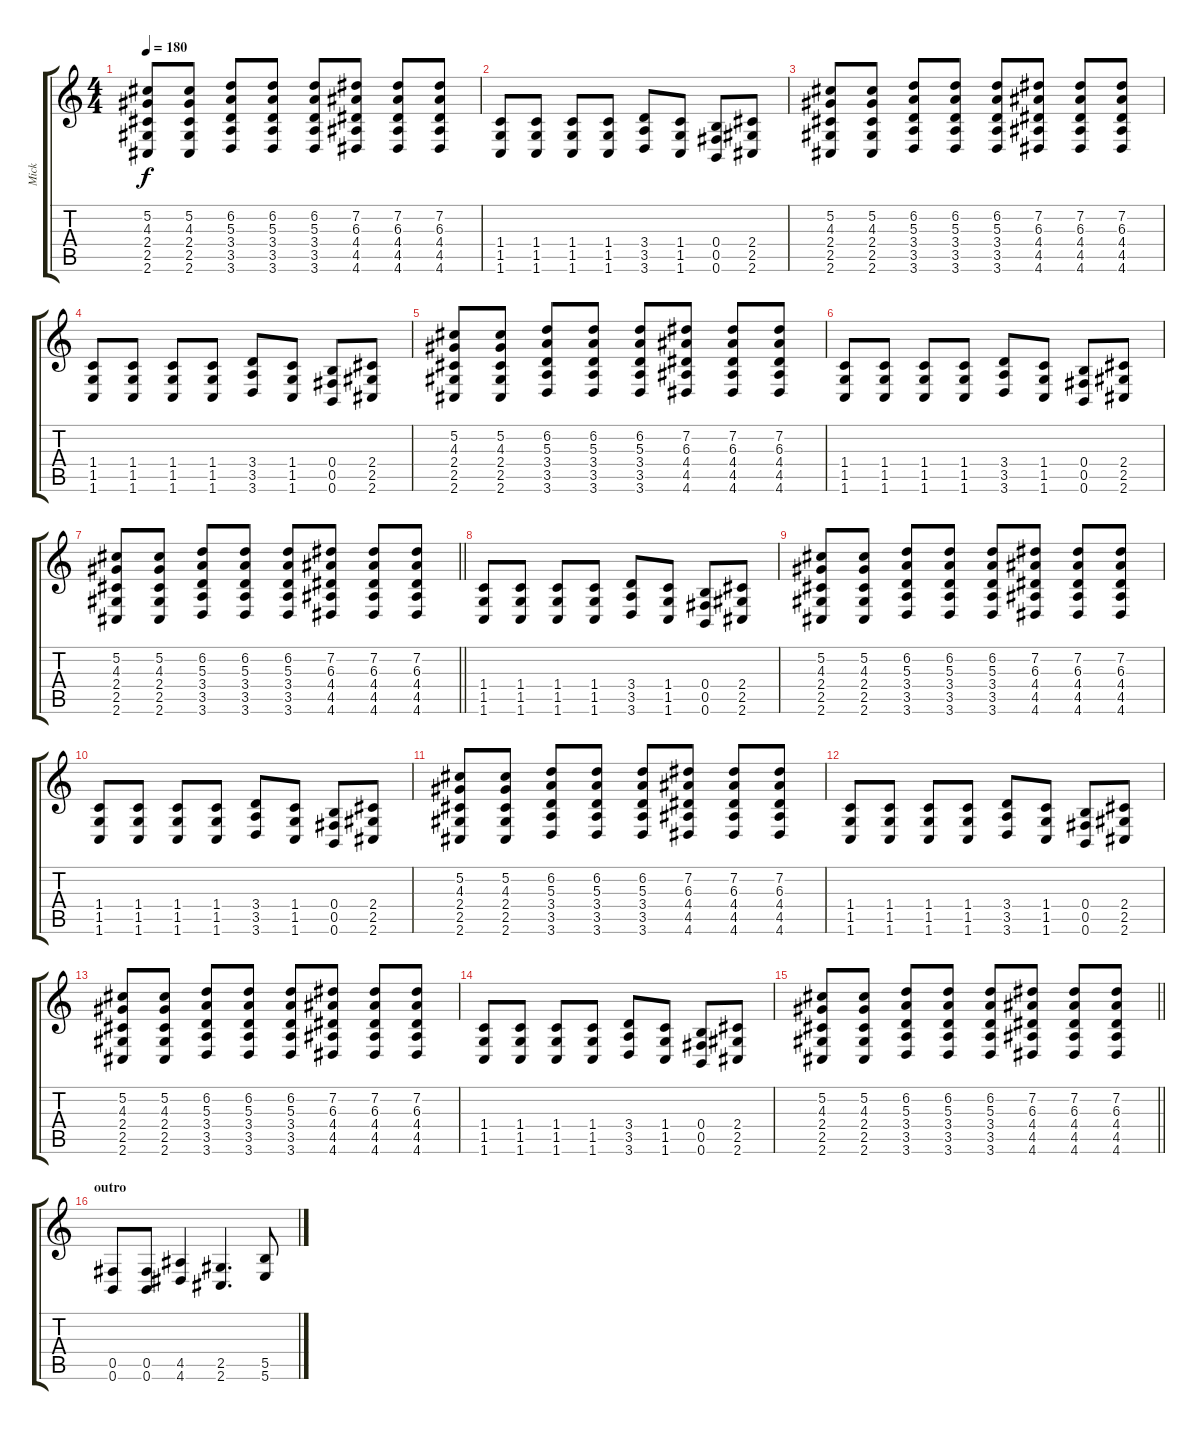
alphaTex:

\track ("Mick" "Mick") {instrument distortionguitar}
\staff {score tabs}
\tuning (Db4 Ab3 E3 B2 Gb2 B1) {hide}
\ts (4 4)
\tempo 180
\clef g2
\ks c
(5.2 4.3 2.4 2.5 2.6).8{dy f} (5.2 4.3 2.4 2.5 2.6).8 (6.2 5.3 3.4 3.5 3.6).8 (6.2 5.3 3.4 3.5 3.6).8 (6.2 5.3 3.4 3.5 3.6).8 (7.2 6.3 4.4 4.5 4.6).8 (7.2 6.3 4.4 4.5 4.6).8 (7.2 6.3 4.4 4.5 4.6).8 |
(1.4 1.5 1.6).8{instrument distortionguitar} (1.4 1.5 1.6).8 (1.4 1.5 1.6).8 (1.4 1.5 1.6).8 (3.4 3.5 3.6).8 (1.4 1.5 1.6).8 (0.4 0.5 0.6).8 (2.4 2.5 2.6).8 |
(5.2 4.3 2.4 2.5 2.6).8 (5.2 4.3 2.4 2.5 2.6).8 (6.2 5.3 3.4 3.5 3.6).8 (6.2 5.3 3.4 3.5 3.6).8 (6.2 5.3 3.4 3.5 3.6).8 (7.2 6.3 4.4 4.5 4.6).8 (7.2 6.3 4.4 4.5 4.6).8 (7.2 6.3 4.4 4.5 4.6).8 |
(1.4 1.5 1.6).8{instrument distortionguitar} (1.4 1.5 1.6).8 (1.4 1.5 1.6).8 (1.4 1.5 1.6).8 (3.4 3.5 3.6).8 (1.4 1.5 1.6).8 (0.4 0.5 0.6).8 (2.4 2.5 2.6).8 |
(5.2 4.3 2.4 2.5 2.6).8 (5.2 4.3 2.4 2.5 2.6).8 (6.2 5.3 3.4 3.5 3.6).8 (6.2 5.3 3.4 3.5 3.6).8 (6.2 5.3 3.4 3.5 3.6).8 (7.2 6.3 4.4 4.5 4.6).8 (7.2 6.3 4.4 4.5 4.6).8 (7.2 6.3 4.4 4.5 4.6).8 |
(1.4 1.5 1.6).8{instrument distortionguitar} (1.4 1.5 1.6).8 (1.4 1.5 1.6).8 (1.4 1.5 1.6).8 (3.4 3.5 3.6).8 (1.4 1.5 1.6).8 (0.4 0.5 0.6).8 (2.4 2.5 2.6).8 |
\barLineRight lightlight
(5.2 4.3 2.4 2.5 2.6).8 (5.2 4.3 2.4 2.5 2.6).8 (6.2 5.3 3.4 3.5 3.6).8 (6.2 5.3 3.4 3.5 3.6).8 (6.2 5.3 3.4 3.5 3.6).8 (7.2 6.3 4.4 4.5 4.6).8 (7.2 6.3 4.4 4.5 4.6).8 (7.2 6.3 4.4 4.5 4.6).8 |
\section ("" "")
(1.4 1.5 1.6).8{instrument distortionguitar} (1.4 1.5 1.6).8 (1.4 1.5 1.6).8 (1.4 1.5 1.6).8 (3.4 3.5 3.6).8 (1.4 1.5 1.6).8 (0.4 0.5 0.6).8 (2.4 2.5 2.6).8 |
(5.2 4.3 2.4 2.5 2.6).8 (5.2 4.3 2.4 2.5 2.6).8 (6.2 5.3 3.4 3.5 3.6).8 (6.2 5.3 3.4 3.5 3.6).8 (6.2 5.3 3.4 3.5 3.6).8 (7.2 6.3 4.4 4.5 4.6).8 (7.2 6.3 4.4 4.5 4.6).8 (7.2 6.3 4.4 4.5 4.6).8 |
(1.4 1.5 1.6).8{instrument distortionguitar} (1.4 1.5 1.6).8 (1.4 1.5 1.6).8 (1.4 1.5 1.6).8 (3.4 3.5 3.6).8 (1.4 1.5 1.6).8 (0.4 0.5 0.6).8 (2.4 2.5 2.6).8 |
(5.2 4.3 2.4 2.5 2.6).8 (5.2 4.3 2.4 2.5 2.6).8 (6.2 5.3 3.4 3.5 3.6).8 (6.2 5.3 3.4 3.5 3.6).8 (6.2 5.3 3.4 3.5 3.6).8 (7.2 6.3 4.4 4.5 4.6).8 (7.2 6.3 4.4 4.5 4.6).8 (7.2 6.3 4.4 4.5 4.6).8 |
(1.4 1.5 1.6).8{instrument distortionguitar} (1.4 1.5 1.6).8 (1.4 1.5 1.6).8 (1.4 1.5 1.6).8 (3.4 3.5 3.6).8 (1.4 1.5 1.6).8 (0.4 0.5 0.6).8 (2.4 2.5 2.6).8 |
(5.2 4.3 2.4 2.5 2.6).8 (5.2 4.3 2.4 2.5 2.6).8 (6.2 5.3 3.4 3.5 3.6).8 (6.2 5.3 3.4 3.5 3.6).8 (6.2 5.3 3.4 3.5 3.6).8 (7.2 6.3 4.4 4.5 4.6).8 (7.2 6.3 4.4 4.5 4.6).8 (7.2 6.3 4.4 4.5 4.6).8 |
(1.4 1.5 1.6).8{instrument distortionguitar} (1.4 1.5 1.6).8 (1.4 1.5 1.6).8 (1.4 1.5 1.6).8 (3.4 3.5 3.6).8 (1.4 1.5 1.6).8 (0.4 0.5 0.6).8 (2.4 2.5 2.6).8 |
\barLineRight lightlight
(5.2 4.3 2.4 2.5 2.6).8 (5.2 4.3 2.4 2.5 2.6).8 (6.2 5.3 3.4 3.5 3.6).8 (6.2 5.3 3.4 3.5 3.6).8 (6.2 5.3 3.4 3.5 3.6).8 (7.2 6.3 4.4 4.5 4.6).8 (7.2 6.3 4.4 4.5 4.6).8 (7.2 6.3 4.4 4.5 4.6).8 |
\section ("" "outro")
(0.5 0.6).8 (0.5 0.6).8 (4.5 4.6).4 (2.5 2.6).4{d} (5.5 5.6).8
